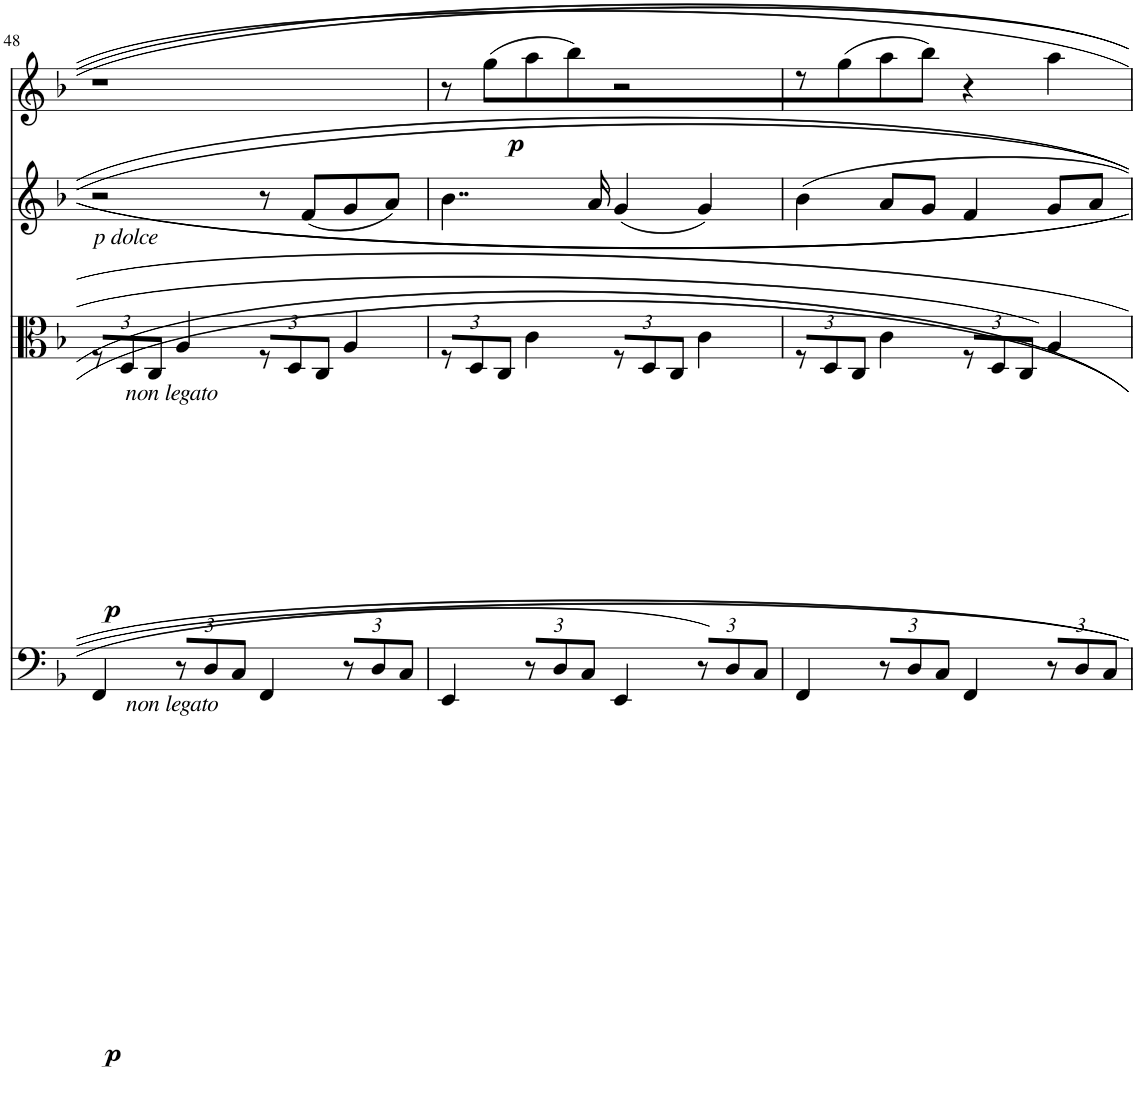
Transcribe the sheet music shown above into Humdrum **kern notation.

**kern	**dynam	**kern	**dynam	**kern	**kern	**dynam
*part4	*part4	*part3	*part3	*part2	*part1	*part1
*staff4	*staff4	*staff3	*staff3	*staff2	*staff1	*staff1
*I"Violoncello	*	*I"Viola	*	*I"Violin II	*I"Violin I	*
*I'Vc	*	*I'Vla	*	*I'Vln	*I'Vln	*
!!LO:PB:g=z
*clefF4	*	*clefC3	*	*clefG2	*clefG2	*
*k[b-]	*	*k[b-]	*	*k[b-]	*k[b-]	*
*M4/4	*	*M4/4	*	*M4/4	*M4/4	*
*	*	*Xbrackettup	*	*	*	*
=48	=48	=48	=48	=48	=48	=48
!	!	!	!	!LO:TX:b:i:t=p dolce	!	!
!	!	!LO:TX:b:i:t=non legato	!	!	!	!
!LO:TX:b:i:t=non legato	!	!	!	!	!	!
!	!LO:DY:b	!	!LO:DY:b	!	!	!
4FF/	p	12r	p	2r	1r	.
.	.	12D/	.	.	.	.
.	.	12C/J	.	.	.	.
*Xbrackettup	*	*	*	*	*	*
12r	.	4A/	.	.	.	.
12D/	.	.	.	.	.	.
12C/J	.	.	.	.	.	.
4FF/	.	12r	.	8r	.	.
.	.	12D/	.	.	.	.
.	.	.	.	(8f/	.	.
.	.	12C/J	.	.	.	.
12r	.	4A/	.	8g/	.	.
12D/	.	.	.	.	.	.
.	.	.	.	8a/J)	.	.
12C/J	.	.	.	.	.	.
=49	=49	=49	=49	=49	=49	=49
!	!	!	!	!	!	!LO:DY:b
4EE/	.	12r	.	4..b-\	8r	p
.	.	12D/	.	.	.	.
.	.	.	.	.	(8gg\	.
.	.	12C/J	.	.	.	.
12r	.	4c\	.	.	8aa\	.
12D/	.	.	.	.	.	.
.	.	.	.	.	8bb-\J)	.
12C/J	.	.	.	.	.	.
.	.	.	.	16a/	.	.
4EE/	.	12r	.	(4g/	2r	.
.	.	12D/	.	.	.	.
.	.	12C/J	.	.	.	.
12r	.	4c\	.	4g/)	.	.
12D/	.	.	.	.	.	.
12C/J	.	.	.	.	.	.
=50	=50	=50	=50	=50	=50	=50
4FF/	.	12r	.	4b-\	8r	.
.	.	12D/	.	.	.	.
.	.	.	.	.	(8gg\	.
.	.	12C/J	.	.	.	.
12r	.	4c\	.	8a/L	8aa\	.
12D/	.	.	.	.	.	.
.	.	.	.	8g/J	8bb-\J)	.
12C/J	.	.	.	.	.	.
4FF/	.	12r	.	4f/	4r	.
.	.	12D/	.	.	.	.
.	.	12C/J	.	.	.	.
12r	.	4A/	.	8g/L	4aa\	.
12D/	.	.	.	.	.	.
.	.	.	.	8a/J	.	.
12C/J	.	.	.	.	.	.
=	=	=	=	=	=	=
*-	*-	*-	*-	*-	*-	*-
